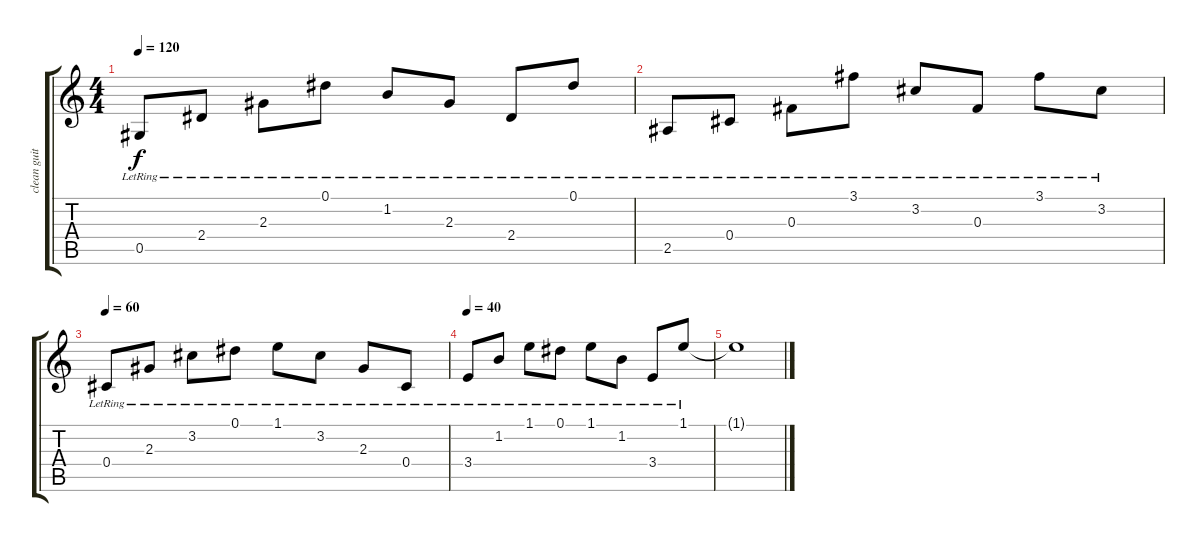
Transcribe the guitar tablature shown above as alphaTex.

\track ("clean guitar" "clean guit") {instrument electricguitarjazz}
\staff {score tabs}
\tuning (Eb4 Bb3 Gb3 Db3 Ab2 Eb2) {hide}
\ts (4 4)
\tempo 120
\clef g2
\ks c
0.5{lr}.8{dy f} 2.4{lr}.8 2.3{lr}.8 0.1{lr}.8 1.2{lr}.8 2.3{lr}.8 2.4{lr}.8 0.1{lr}.8 |
2.5{lr}.8 0.4{lr}.8 0.3{lr}.8 3.1{lr}.8 3.2{lr}.8 0.3{lr}.8 3.1{lr}.8 3.2{lr}.8 |
\tempo 60
0.4{lr}.8 2.3{lr}.8 3.2{lr}.8 0.1{lr}.8 1.1{lr}.8 3.2{lr}.8 2.3{lr}.8 0.4{lr}.8 |
\tempo 40
3.4{lr}.8 1.2{lr}.8 1.1{lr}.8 0.1{lr}.8 1.1{lr}.8 1.2{lr}.8 3.4{lr}.8 1.1{lr}.8 |
1.1{t}.1
